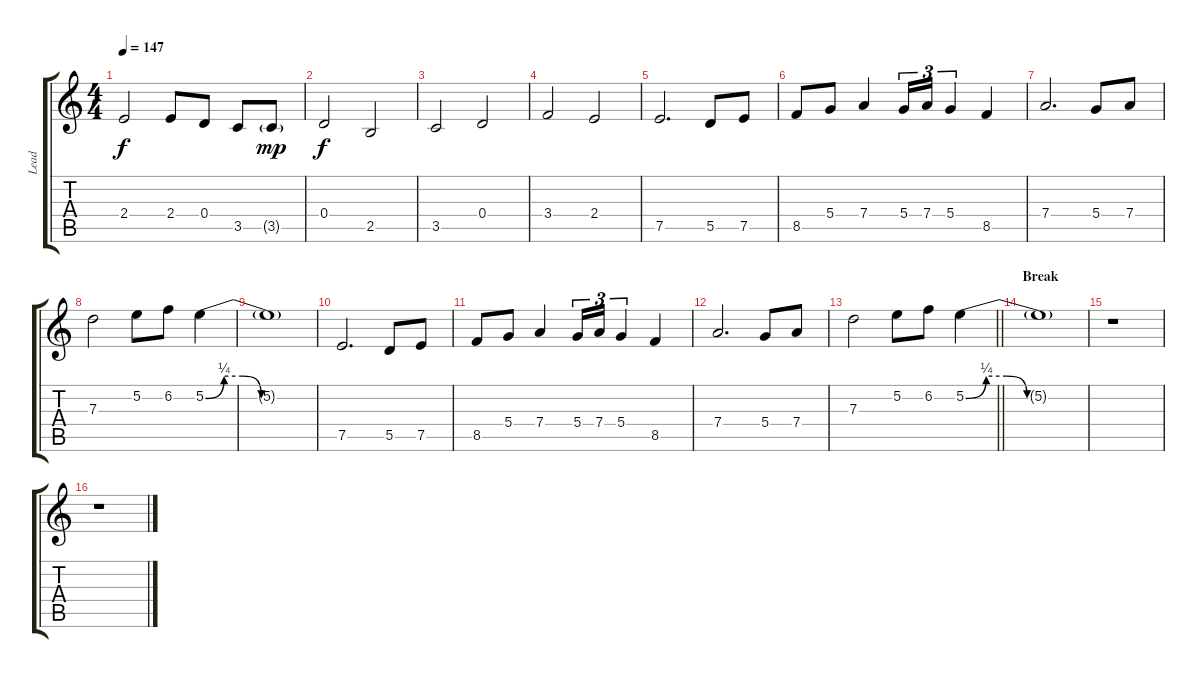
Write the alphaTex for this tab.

\track ("Lead" "Lead") {instrument overdrivenguitar}
\staff {score tabs}
\tuning (E4 B3 G3 D3 A2 E2) {hide}
\ts (4 4)
\tempo 147
\clef g2
\ks c
2.4.2{dy f} 2.4.8 0.4.8 3.5.8 3.5{g}.8{dy mp} |
0.4.2{dy f} 2.5.2 |
3.5.2 0.4.2 |
3.4.2 2.4.2 |
7.5.2{d} 5.5.8 7.5.8 |
8.5.8 5.4.8 7.4.4 5.4.16{tu (3 2)} 7.4.16{tu (3 2)} 5.4.4{tu (3 2)} 8.5.4 |
7.4.2{d} 5.4.8 7.4.8 |
7.3.2 5.2.8 6.2.8 5.2{be (custom 0 0 10 1 20 1 30 0 60 0)}.4 |
5.2{t}.1 |
7.5.2{d} 5.5.8 7.5.8 |
8.5.8 5.4.8 7.4.4 5.4.16{tu (3 2)} 7.4.16{tu (3 2)} 5.4.4{tu (3 2)} 8.5.4 |
7.4.2{d} 5.4.8 7.4.8 |
\barLineRight lightlight
7.3.2 5.2.8 6.2.8 5.2{be (custom 0 0 10 1 20 1 30 0 60 0)}.4 |
\section ("" "Break")
5.2{t}.1 |
r.1 |
r.1
